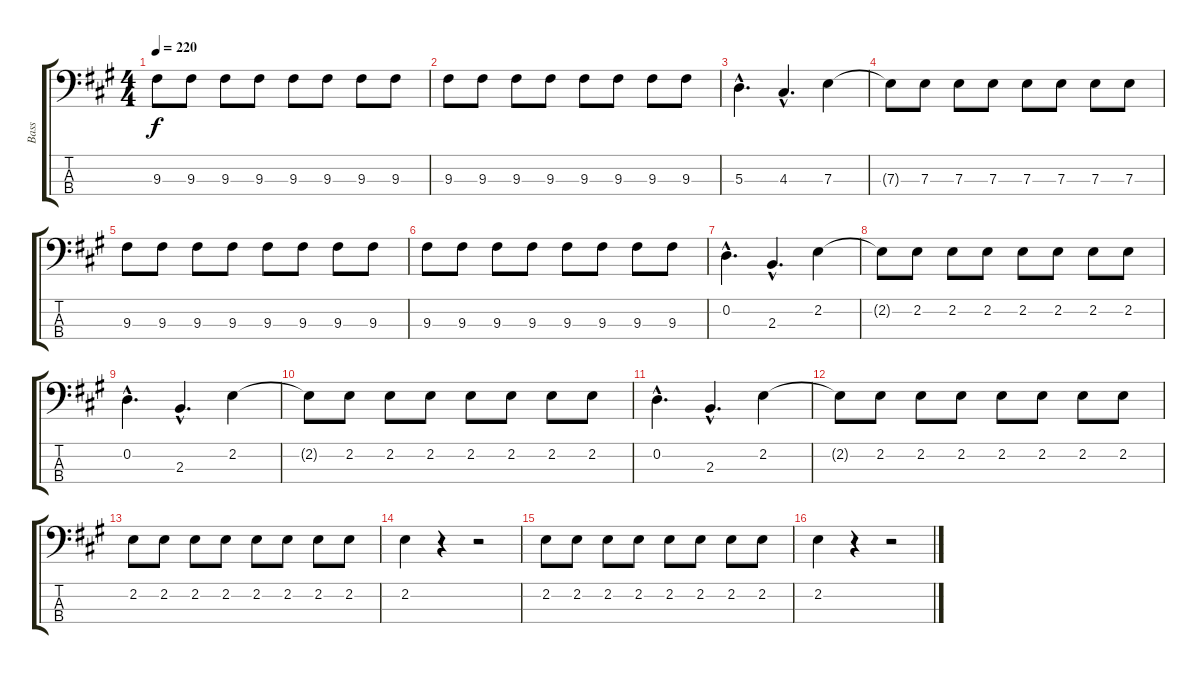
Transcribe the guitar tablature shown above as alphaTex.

\track ("Bass" "Bass") {instrument slapbass1}
\staff {score tabs}
\tuning (G2 D2 A1 E1) {hide}
\ts (4 4)
\tempo 220
\clef f4
\ks a
9.3.8{dy f} 9.3.8 9.3.8 9.3.8 9.3.8 9.3.8 9.3.8 9.3.8 |
9.3.8 9.3.8 9.3.8 9.3.8 9.3.8 9.3.8 9.3.8 9.3.8 |
5.3{hac}.4{d} 4.3{hac}.4{d} 7.3.4 |
7.3{t}.8 7.3.8 7.3.8 7.3.8 7.3.8 7.3.8 7.3.8 7.3.8 |
9.3.8 9.3.8 9.3.8 9.3.8 9.3.8 9.3.8 9.3.8 9.3.8 |
9.3.8 9.3.8 9.3.8 9.3.8 9.3.8 9.3.8 9.3.8 9.3.8 |
0.2{hac}.4{d} 2.3{hac}.4{d} 2.2.4 |
2.2{t}.8 2.2.8 2.2.8 2.2.8 2.2.8 2.2.8 2.2.8 2.2.8 |
0.2{hac}.4{d} 2.3{hac}.4{d} 2.2.4 |
2.2{t}.8 2.2.8 2.2.8 2.2.8 2.2.8 2.2.8 2.2.8 2.2.8 |
0.2{hac}.4{d} 2.3{hac}.4{d} 2.2.4 |
2.2{t}.8 2.2.8 2.2.8 2.2.8 2.2.8 2.2.8 2.2.8 2.2.8 |
2.2.8 2.2.8 2.2.8 2.2.8 2.2.8 2.2.8 2.2.8 2.2.8 |
2.2.4 r.4 r.2 |
2.2.8 2.2.8 2.2.8 2.2.8 2.2.8 2.2.8 2.2.8 2.2.8 |
2.2.4 r.4 r.2
